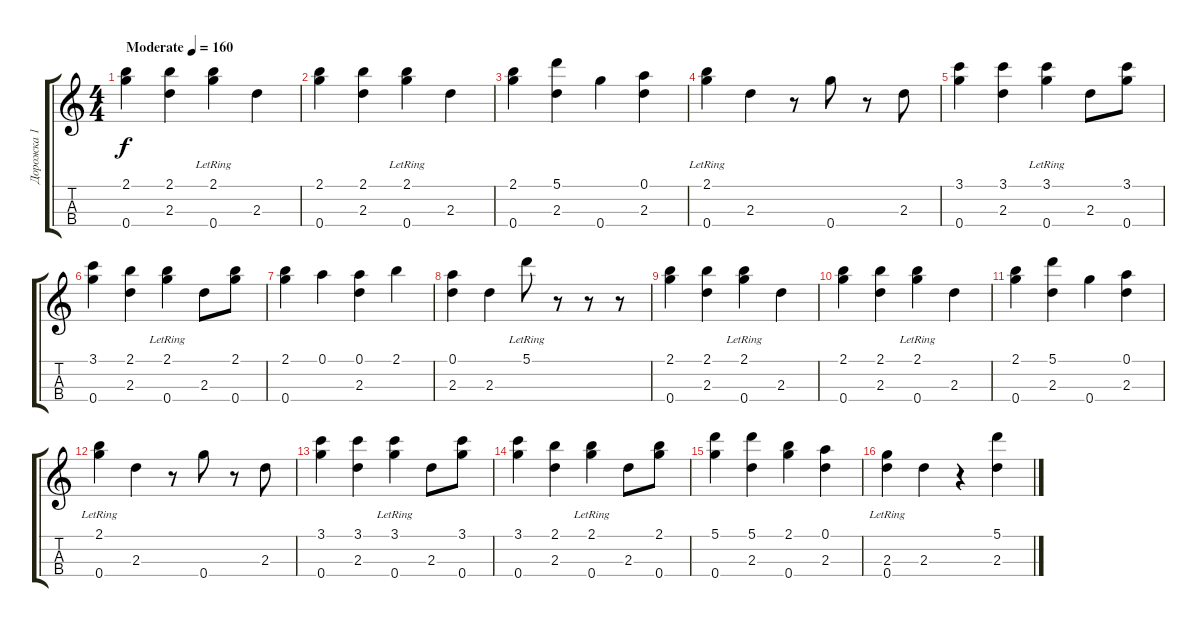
\track ("Дорожка 1" "Дорожка 1") {instrument acousticguitarsteel}
\staff {score tabs}
\tuning (A4 E4 C4 G4) {hide}
\ts (4 4)
\tempo (160 "Moderate")
\clef g2
\ks c
(2.1 0.4).4{dy f instrument acousticguitarsteel} (2.1 2.3).4 (2.1{lr} 0.4{lr}).4 2.3.4 |
(2.1 0.4).4 (2.1 2.3).4 (2.1{lr} 0.4{lr}).4 2.3.4 |
(2.1 0.4).4 (5.1 2.3).4 0.4.4 (0.1 2.3).4 |
(2.1{lr} 0.4{lr}).4 2.3.4 r.8 0.4.8 r.8 2.3.8 |
(3.1 0.4).4 (3.1 2.3).4 (3.1{lr} 0.4{lr}).4 2.3.8 (3.1 0.4).8 |
(3.1 0.4).4 (2.1 2.3).4 (2.1{lr} 0.4{lr}).4 2.3.8 (2.1 0.4).8 |
(2.1 0.4).4 0.1.4 (0.1 2.3).4 2.1.4 |
(0.1 2.3).4 2.3.4 5.1{lr}.8 r.8 r.8 r.8 |
(2.1 0.4).4 (2.1 2.3).4 (2.1{lr} 0.4{lr}).4 2.3.4 |
(2.1 0.4).4 (2.1 2.3).4 (2.1{lr} 0.4{lr}).4 2.3.4 |
(2.1 0.4).4 (5.1 2.3).4 0.4.4 (0.1 2.3).4 |
(2.1{lr} 0.4{lr}).4 2.3.4 r.8 0.4.8 r.8 2.3.8 |
(3.1 0.4).4 (3.1 2.3).4 (3.1{lr} 0.4{lr}).4 2.3.8 (3.1 0.4).8 |
(3.1 0.4).4 (2.1 2.3).4 (2.1{lr} 0.4{lr}).4 2.3.8 (2.1 0.4).8 |
(5.1 0.4).4 (5.1 2.3).4 (2.1 0.4).4 (0.1 2.3).4 |
(2.3{lr} 0.4{lr}).4 2.3.4 r.4 (5.1 2.3).4
